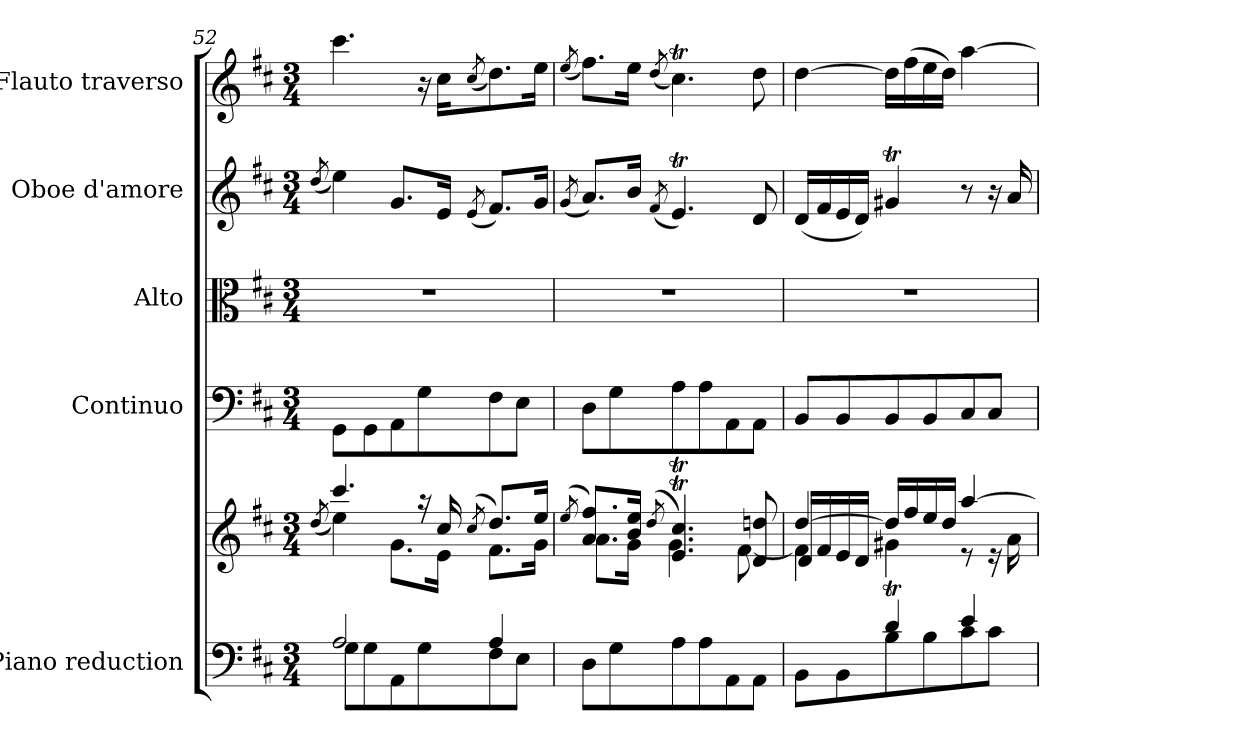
**kern	**kern	**kern	**kern	**kern	**kern
*part5	*part5	*part4	*part3	*part2	*part1
*staff6	*staff5	*staff4	*staff3	*staff2	*staff1
*I"Piano reduction	*	*I"Continuo	*I"Alto	*I"Oboe d'amore	*I"Flauto traverso
*I'Pno	*	*	*	*I'Ob	*I'Fl
*clefF4	*clefG2	*clefF4	*clefC3	*clefG2	*clefG2
*k[f#c#]	*k[f#c#]	*k[f#c#]	*k[f#c#]	*k[f#c#]	*k[f#c#]
*M3/4	*M3/4	*M3/4	*M3/4	*M3/4	*M3/4
=52	=52	=52	=52	=52	=52
*	*^	*	*	*	*
.	.	(<8qdd/	.	.	(<8qdd/	.
*^	*	*	*	*	*	*
2A/	8G\L	4.ccc#/	4ee\)	8GG\L	2.r	4ee\)	4.ccc#\
.	8G\	.	.	8GG\	.	.	.
.	8AA\	.	8.g\L	8AA\	.	8.g/L	.
.	8G\	16r	.	8G\	.	.	16r
.	.	16cc#/	16e\Jk	.	.	16e/Jk	16cc#\KL
.	.	(<8qcc#/	.	.	.	(<8qe/	(<8qcc#/
4A/	8F#\	8.dd/L)	8.f#\L	8F#\	.	8.f#/L)	8.dd\)
.	8E\J	.	.	8E\J	.	.	.
.	.	16ee/Jk	16g\Jk	.	.	16g/Jk	16ee\Jk
*v	*v	*	*	*	*	*	*
!!LO:LB:g=z
=53	=53	=53	=53	=53	=53	=53
.	(<8qee/	.	.	.	(<8qg/	(<8qee/
8D\L	8.a/ 8.ff#/L)	8.a\L	8D\L	2.r	8.a/L)	8.ff#\L)
8G\	.	.	8G\	.	.	.
.	16b/ 16ee/Jk	16g\Jk	.	.	16b/Jk	16ee\Jk
.	(<8qdd/	.	.	.	(<8qf#/	(<8qdd/
8A\	4.e/T 4.cc#/T)	4.g\	8A\	.	4.eT/)	4.cc#t\)
8A\	.	.	8A\	.	.	.
8AA\	.	.	8AA\	.	.	.
8AA\J	8d/ 8dd/	[8f#\	8AA\J	.	8d/	8dd\
=54	=54	=54	=54	=54	=54	=54
*^	*	*^	*	*	*	*
4ryy	8BB\L	[4dd/	16d/LL	4f#\]	8BB/L	2.r	(<16d/LL	[4dd\
.	.	.	16f#/	.	.	.	16f#/	.
.	8BB\	.	16e/	.	8BB/	.	16e/	.
.	.	.	16d/JJ	.	.	.	16d/JJ)	.
4d/	8B\	16dd/LL]	4g#Xt\	2ryy	8BB/	.	4g#Xt/	16dd\LL]
.	.	16ff#/	.	.	.	.	.	(>16ff#\
.	8B\	16ee/	.	.	8BB/	.	.	16ee\
.	.	16dd/JJ	.	.	.	.	.	16dd\JJ)
4e/	8c#\	[4aa/	8r	.	8C#/	.	8r	[4aa\
.	8c#\J	.	16r	.	8C#/J	.	16r	.
.	.	.	16a\	.	.	.	16a/	.
*v	*v	*	*	*	*	*	*	*
*	*v	*v	*v	*	*	*	*
=	=	=	=	=	=
*-	*-	*-	*-	*-	*-
